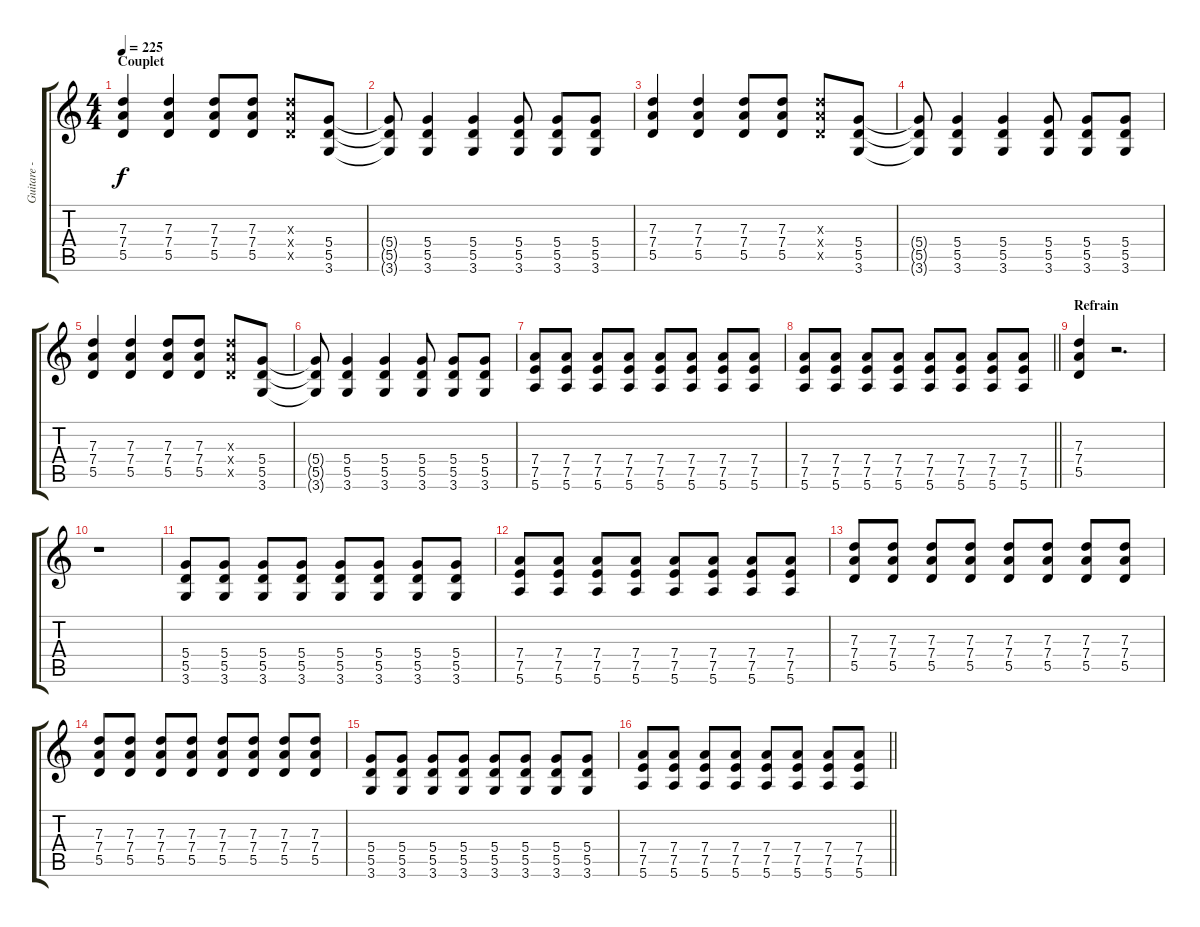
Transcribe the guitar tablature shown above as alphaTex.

\track ("Guitare - Till - Disto" "Guitare - ") {instrument overdrivenguitar}
\staff {score tabs}
\tuning (E4 B3 G3 D3 A2 E2) {hide}
\ts (4 4)
\section ("" "Couplet")
\tempo 225
\clef g2
\ks c
(7.3 7.4 5.5).4{dy f instrument electricguitarmuted} (7.3 7.4 5.5).4 (7.3 7.4 5.5).8 (7.3 7.4 5.5).8 (7.3{x} 7.4{x} 5.5{x}).8 (5.4 5.5 3.6).8 |
(5.4{t} 5.5{t} 3.6{t}).8 (5.4 5.5 3.6).4 (5.4 5.5 3.6).4 (5.4 5.5 3.6).8 (5.4 5.5 3.6).8 (5.4 5.5 3.6).8 |
(7.3 7.4 5.5).4 (7.3 7.4 5.5).4 (7.3 7.4 5.5).8 (7.3 7.4 5.5).8 (7.3{x} 7.4{x} 5.5{x}).8 (5.4 5.5 3.6).8 |
(5.4{t} 5.5{t} 3.6{t}).8 (5.4 5.5 3.6).4 (5.4 5.5 3.6).4 (5.4 5.5 3.6).8 (5.4 5.5 3.6).8 (5.4 5.5 3.6).8 |
(7.3 7.4 5.5).4 (7.3 7.4 5.5).4 (7.3 7.4 5.5).8 (7.3 7.4 5.5).8 (7.3{x} 7.4{x} 5.5{x}).8 (5.4 5.5 3.6).8 |
(5.4{t} 5.5{t} 3.6{t}).8 (5.4 5.5 3.6).4 (5.4 5.5 3.6).4 (5.4 5.5 3.6).8 (5.4 5.5 3.6).8 (5.4 5.5 3.6).8 |
(7.4 7.5 5.6).8{instrument overdrivenguitar} (7.4 7.5 5.6).8 (7.4 7.5 5.6).8 (7.4 7.5 5.6).8 (7.4 7.5 5.6).8 (7.4 7.5 5.6).8 (7.4 7.5 5.6).8 (7.4 7.5 5.6).8 |
\barLineRight lightlight
(7.4 7.5 5.6).8 (7.4 7.5 5.6).8 (7.4 7.5 5.6).8 (7.4 7.5 5.6).8 (7.4 7.5 5.6).8 (7.4 7.5 5.6).8 (7.4 7.5 5.6).8 (7.4 7.5 5.6).8 |
\section ("" "Refrain")
(7.3 7.4 5.5).4 r.2{d} |
r.1 |
(5.4 5.5 3.6).8 (5.4 5.5 3.6).8 (5.4 5.5 3.6).8 (5.4 5.5 3.6).8 (5.4 5.5 3.6).8 (5.4 5.5 3.6).8 (5.4 5.5 3.6).8 (5.4 5.5 3.6).8 |
(7.4 7.5 5.6).8 (7.4 7.5 5.6).8 (7.4 7.5 5.6).8 (7.4 7.5 5.6).8 (7.4 7.5 5.6).8 (7.4 7.5 5.6).8 (7.4 7.5 5.6).8 (7.4 7.5 5.6).8 |
(7.3 7.4 5.5).8 (7.3 7.4 5.5).8 (7.3 7.4 5.5).8 (7.3 7.4 5.5).8 (7.3 7.4 5.5).8 (7.3 7.4 5.5).8 (7.3 7.4 5.5).8 (7.3 7.4 5.5).8 |
(7.3 7.4 5.5).8 (7.3 7.4 5.5).8 (7.3 7.4 5.5).8 (7.3 7.4 5.5).8 (7.3 7.4 5.5).8 (7.3 7.4 5.5).8 (7.3 7.4 5.5).8 (7.3 7.4 5.5).8 |
(5.4 5.5 3.6).8 (5.4 5.5 3.6).8 (5.4 5.5 3.6).8 (5.4 5.5 3.6).8 (5.4 5.5 3.6).8 (5.4 5.5 3.6).8 (5.4 5.5 3.6).8 (5.4 5.5 3.6).8 |
\barLineRight lightlight
(7.4 7.5 5.6).8 (7.4 7.5 5.6).8 (7.4 7.5 5.6).8 (7.4 7.5 5.6).8 (7.4 7.5 5.6).8 (7.4 7.5 5.6).8 (7.4 7.5 5.6).8 (7.4 7.5 5.6).8
